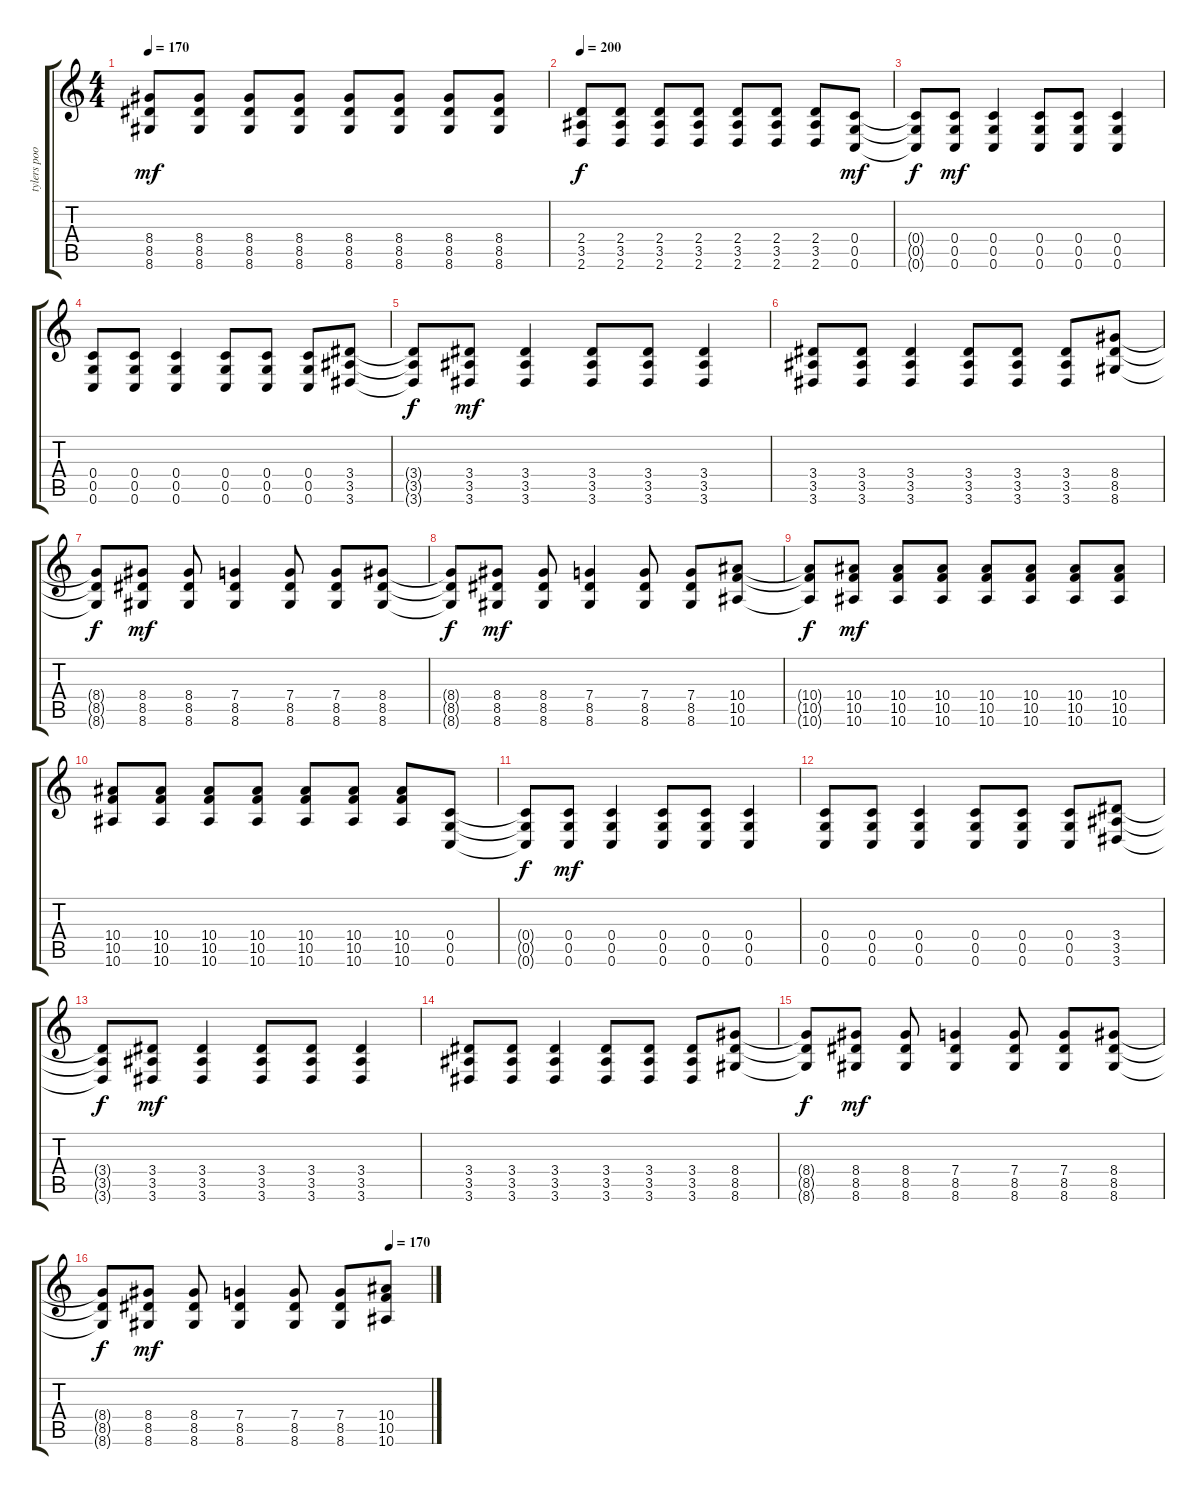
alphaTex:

\track ("tylers poop." "tylers poo") {instrument distortionguitar}
\staff {score tabs}
\tuning (D4 A3 F3 C3 G2 C2) {hide}
\ts (4 4)
\tempo 170
\clef g2
\ks c
(8.4 8.5 8.6).8{dy mf} (8.4 8.5 8.6).8 (8.4 8.5 8.6).8 (8.4 8.5 8.6).8 (8.4 8.5 8.6).8 (8.4 8.5 8.6).8 (8.4 8.5 8.6).8 (8.4 8.5 8.6).8 |
\tempo 200
(2.4 3.5 2.6).8{dy f} (2.4 3.5 2.6).8 (2.4 3.5 2.6).8 (2.4 3.5 2.6).8 (2.4 3.5 2.6).8 (2.4 3.5 2.6).8 (2.4 3.5 2.6).8 (0.4 0.5 0.6).8{dy mf} |
(0.4{t} 0.5{t} 0.6{t}).8{dy f} (0.4 0.5 0.6).8{dy mf} (0.4 0.5 0.6).4 (0.4 0.5 0.6).8 (0.4 0.5 0.6).8 (0.4 0.5 0.6).4 |
(0.4 0.5 0.6).8 (0.4 0.5 0.6).8 (0.4 0.5 0.6).4 (0.4 0.5 0.6).8 (0.4 0.5 0.6).8 (0.4 0.5 0.6).8 (3.4 3.5 3.6).8 |
(3.4{t} 3.5{t} 3.6{t}).8{dy f} (3.4 3.5 3.6).8{dy mf} (3.4 3.5 3.6).4 (3.4 3.5 3.6).8 (3.4 3.5 3.6).8 (3.4 3.5 3.6).4 |
(3.4 3.5 3.6).8 (3.4 3.5 3.6).8 (3.4 3.5 3.6).4 (3.4 3.5 3.6).8 (3.4 3.5 3.6).8 (3.4 3.5 3.6).8 (8.4 8.5 8.6).8 |
(8.4{t} 8.5{t} 8.6{t}).8{dy f} (8.4 8.5 8.6).8{dy mf} (8.4 8.5 8.6).8 (7.4 8.5 8.6).4 (7.4 8.5 8.6).8 (7.4 8.5 8.6).8 (8.4 8.5 8.6).8 |
(8.4{t} 8.5{t} 8.6{t}).8{dy f} (8.4 8.5 8.6).8{dy mf} (8.4 8.5 8.6).8 (7.4 8.5 8.6).4 (7.4 8.5 8.6).8 (7.4 8.5 8.6).8 (10.4 10.5 10.6).8 |
(10.4{t} 10.5{t} 10.6{t}).8{dy f} (10.4 10.5 10.6).8{dy mf} (10.4 10.5 10.6).8 (10.4 10.5 10.6).8 (10.4 10.5 10.6).8 (10.4 10.5 10.6).8 (10.4 10.5 10.6).8 (10.4 10.5 10.6).8 |
(10.4 10.5 10.6).8 (10.4 10.5 10.6).8 (10.4 10.5 10.6).8 (10.4 10.5 10.6).8 (10.4 10.5 10.6).8 (10.4 10.5 10.6).8 (10.4 10.5 10.6).8 (0.4 0.5 0.6).8 |
(0.4{t} 0.5{t} 0.6{t}).8{dy f} (0.4 0.5 0.6).8{dy mf} (0.4 0.5 0.6).4 (0.4 0.5 0.6).8 (0.4 0.5 0.6).8 (0.4 0.5 0.6).4 |
(0.4 0.5 0.6).8 (0.4 0.5 0.6).8 (0.4 0.5 0.6).4 (0.4 0.5 0.6).8 (0.4 0.5 0.6).8 (0.4 0.5 0.6).8 (3.4 3.5 3.6).8 |
(3.4{t} 3.5{t} 3.6{t}).8{dy f} (3.4 3.5 3.6).8{dy mf} (3.4 3.5 3.6).4 (3.4 3.5 3.6).8 (3.4 3.5 3.6).8 (3.4 3.5 3.6).4 |
(3.4 3.5 3.6).8 (3.4 3.5 3.6).8 (3.4 3.5 3.6).4 (3.4 3.5 3.6).8 (3.4 3.5 3.6).8 (3.4 3.5 3.6).8 (8.4 8.5 8.6).8 |
(8.4{t} 8.5{t} 8.6{t}).8{dy f} (8.4 8.5 8.6).8{dy mf} (8.4 8.5 8.6).8 (7.4 8.5 8.6).4 (7.4 8.5 8.6).8 (7.4 8.5 8.6).8 (8.4 8.5 8.6).8 |
\tempo (170 0.875)
(8.4{t} 8.5{t} 8.6{t}).8{dy f} (8.4 8.5 8.6).8{dy mf} (8.4 8.5 8.6).8 (7.4 8.5 8.6).4 (7.4 8.5 8.6).8 (7.4 8.5 8.6).8 (10.4 10.5 10.6).8
